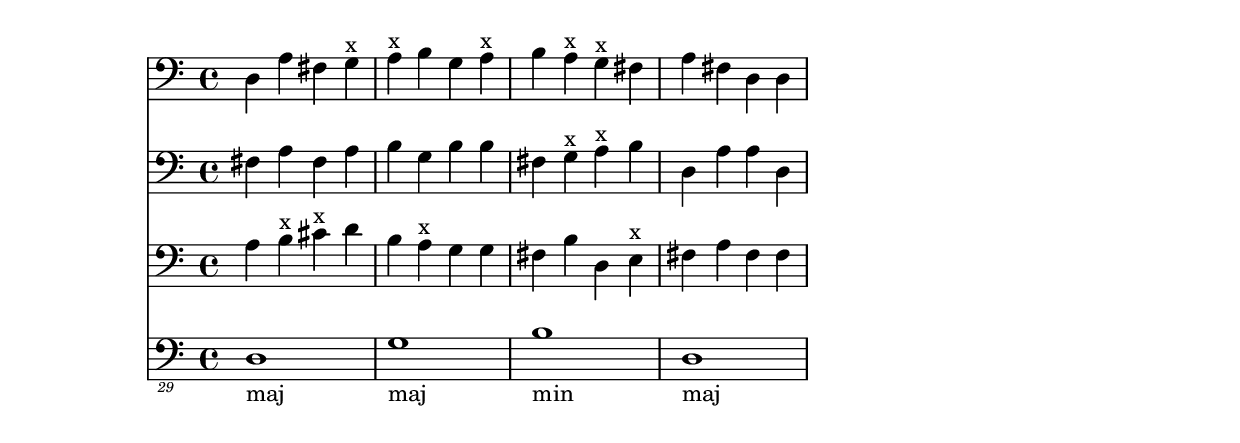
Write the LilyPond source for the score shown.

\version "2.11.6"

\paper { 
}

\layout {
\context {
\Staff \consists "Horizontal_bracket_engraver"}}{
<<
 \new Staff { \clef bass 
 { d4 a4 fis4 g4^x a4^x b4 g4 a4^x b4 a4^x g4^x fis4 a4 fis4 d4 d4 } } 
 \new Staff { \clef bass 
 { fis4 a4 fis4 a4 b4 g4 b4 b4 fis4 g4^x a4^x b4 d4 a4 a4 d4 } } 
 \new Staff { \clef bass 
 { a4 b4^x cis'4^x d'4 b4 a4^x g4 g4 fis4 b4 d4 e4^x fis4 a4 fis4 fis4 } } 
 \new Staff { \clef "bass_29" 
 { d,,,,1_\markup{\column { maj } }  g,,,,1_\markup{\column { maj } }  b,,,,1_\markup{\column { min } }  d,,,,1_\markup{\column { maj } }  } }
>>
}